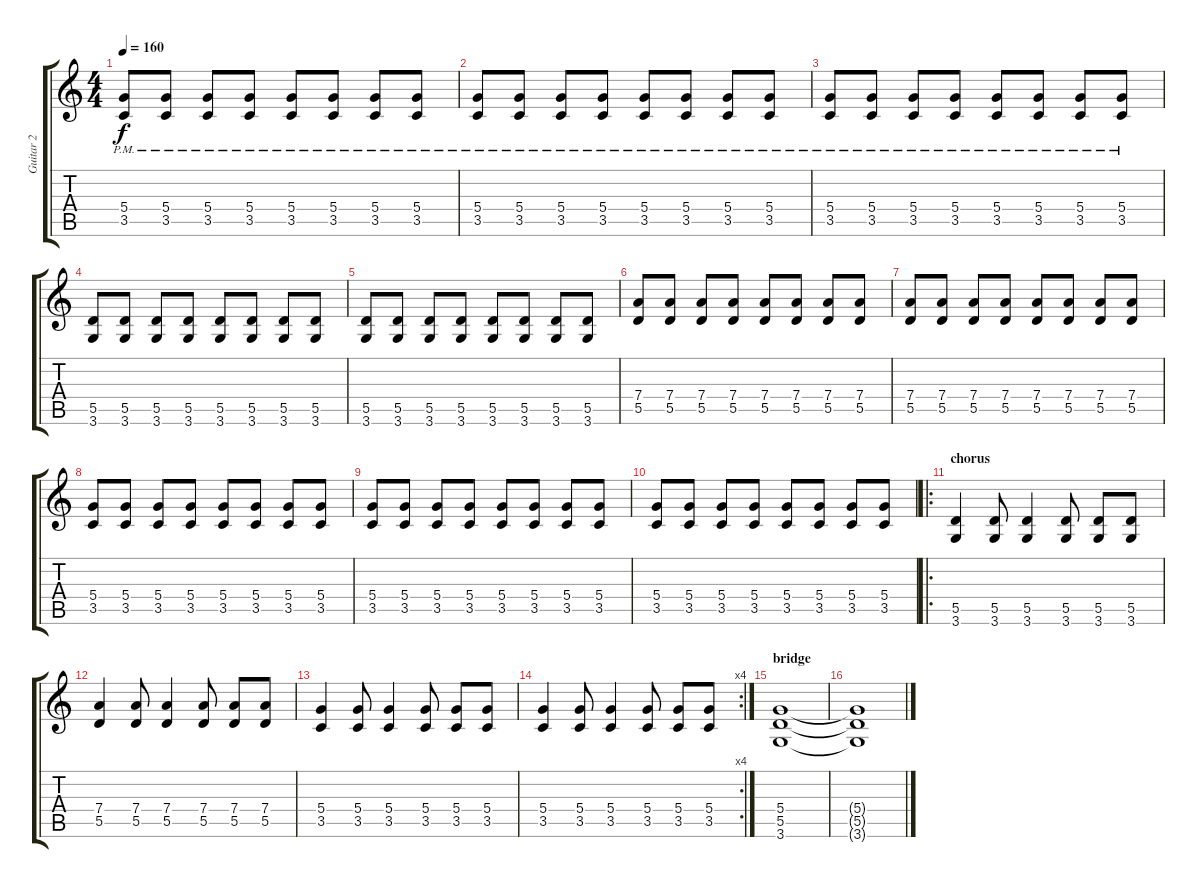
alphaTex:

\track ("Guitar 2" "Guitar 2") {instrument distortionguitar}
\staff {score tabs}
\tuning (E4 B3 G3 D3 A2 E2) {hide}
\ts (4 4)
\tempo 160
\clef g2
\ks c
(5.4{pm} 3.5{pm}).8{dy f} (5.4{pm} 3.5{pm}).8 (5.4{pm} 3.5{pm}).8 (5.4{pm} 3.5{pm}).8 (5.4{pm} 3.5{pm}).8 (5.4{pm} 3.5{pm}).8 (5.4{pm} 3.5{pm}).8 (5.4{pm} 3.5{pm}).8 |
(5.4{pm} 3.5{pm}).8 (5.4{pm} 3.5{pm}).8 (5.4{pm} 3.5{pm}).8 (5.4{pm} 3.5{pm}).8 (5.4{pm} 3.5{pm}).8 (5.4{pm} 3.5{pm}).8 (5.4{pm} 3.5{pm}).8 (5.4{pm} 3.5{pm}).8 |
(5.4{pm} 3.5{pm}).8 (5.4{pm} 3.5{pm}).8 (5.4{pm} 3.5{pm}).8 (5.4{pm} 3.5{pm}).8 (5.4{pm} 3.5{pm}).8 (5.4{pm} 3.5{pm}).8 (5.4{pm} 3.5{pm}).8 (5.4{pm} 3.5{pm}).8 |
(5.5 3.6).8 (5.5 3.6).8 (5.5 3.6).8 (5.5 3.6).8 (5.5 3.6).8 (5.5 3.6).8 (5.5 3.6).8 (5.5 3.6).8 |
(5.5 3.6).8 (5.5 3.6).8 (5.5 3.6).8 (5.5 3.6).8 (5.5 3.6).8 (5.5 3.6).8 (5.5 3.6).8 (5.5 3.6).8 |
(7.4 5.5).8 (7.4 5.5).8 (7.4 5.5).8 (7.4 5.5).8 (7.4 5.5).8 (7.4 5.5).8 (7.4 5.5).8 (7.4 5.5).8 |
(7.4 5.5).8 (7.4 5.5).8 (7.4 5.5).8 (7.4 5.5).8 (7.4 5.5).8 (7.4 5.5).8 (7.4 5.5).8 (7.4 5.5).8 |
(5.4 3.5).8 (5.4 3.5).8 (5.4 3.5).8 (5.4 3.5).8 (5.4 3.5).8 (5.4 3.5).8 (5.4 3.5).8 (5.4 3.5).8 |
(5.4 3.5).8 (5.4 3.5).8 (5.4 3.5).8 (5.4 3.5).8 (5.4 3.5).8 (5.4 3.5).8 (5.4 3.5).8 (5.4 3.5).8 |
(5.4 3.5).8 (5.4 3.5).8 (5.4 3.5).8 (5.4 3.5).8 (5.4 3.5).8 (5.4 3.5).8 (5.4 3.5).8 (5.4 3.5).8 |
\ro
\section ("" "chorus")
(5.5 3.6).4 (5.5 3.6).8 (5.5 3.6).4 (5.5 3.6).8 (5.5 3.6).8 (5.5 3.6).8 |
(7.4 5.5).4 (7.4 5.5).8 (7.4 5.5).4 (7.4 5.5).8 (7.4 5.5).8 (7.4 5.5).8 |
(5.4 3.5).4 (5.4 3.5).8 (5.4 3.5).4 (5.4 3.5).8 (5.4 3.5).8 (5.4 3.5).8 |
\rc 4
(5.4 3.5).4 (5.4 3.5).8 (5.4 3.5).4 (5.4 3.5).8 (5.4 3.5).8 (5.4 3.5).8 |
\section ("" "bridge")
(5.4 5.5 3.6).1 |
(5.4{t} 5.5{t} 3.6{t}).1
